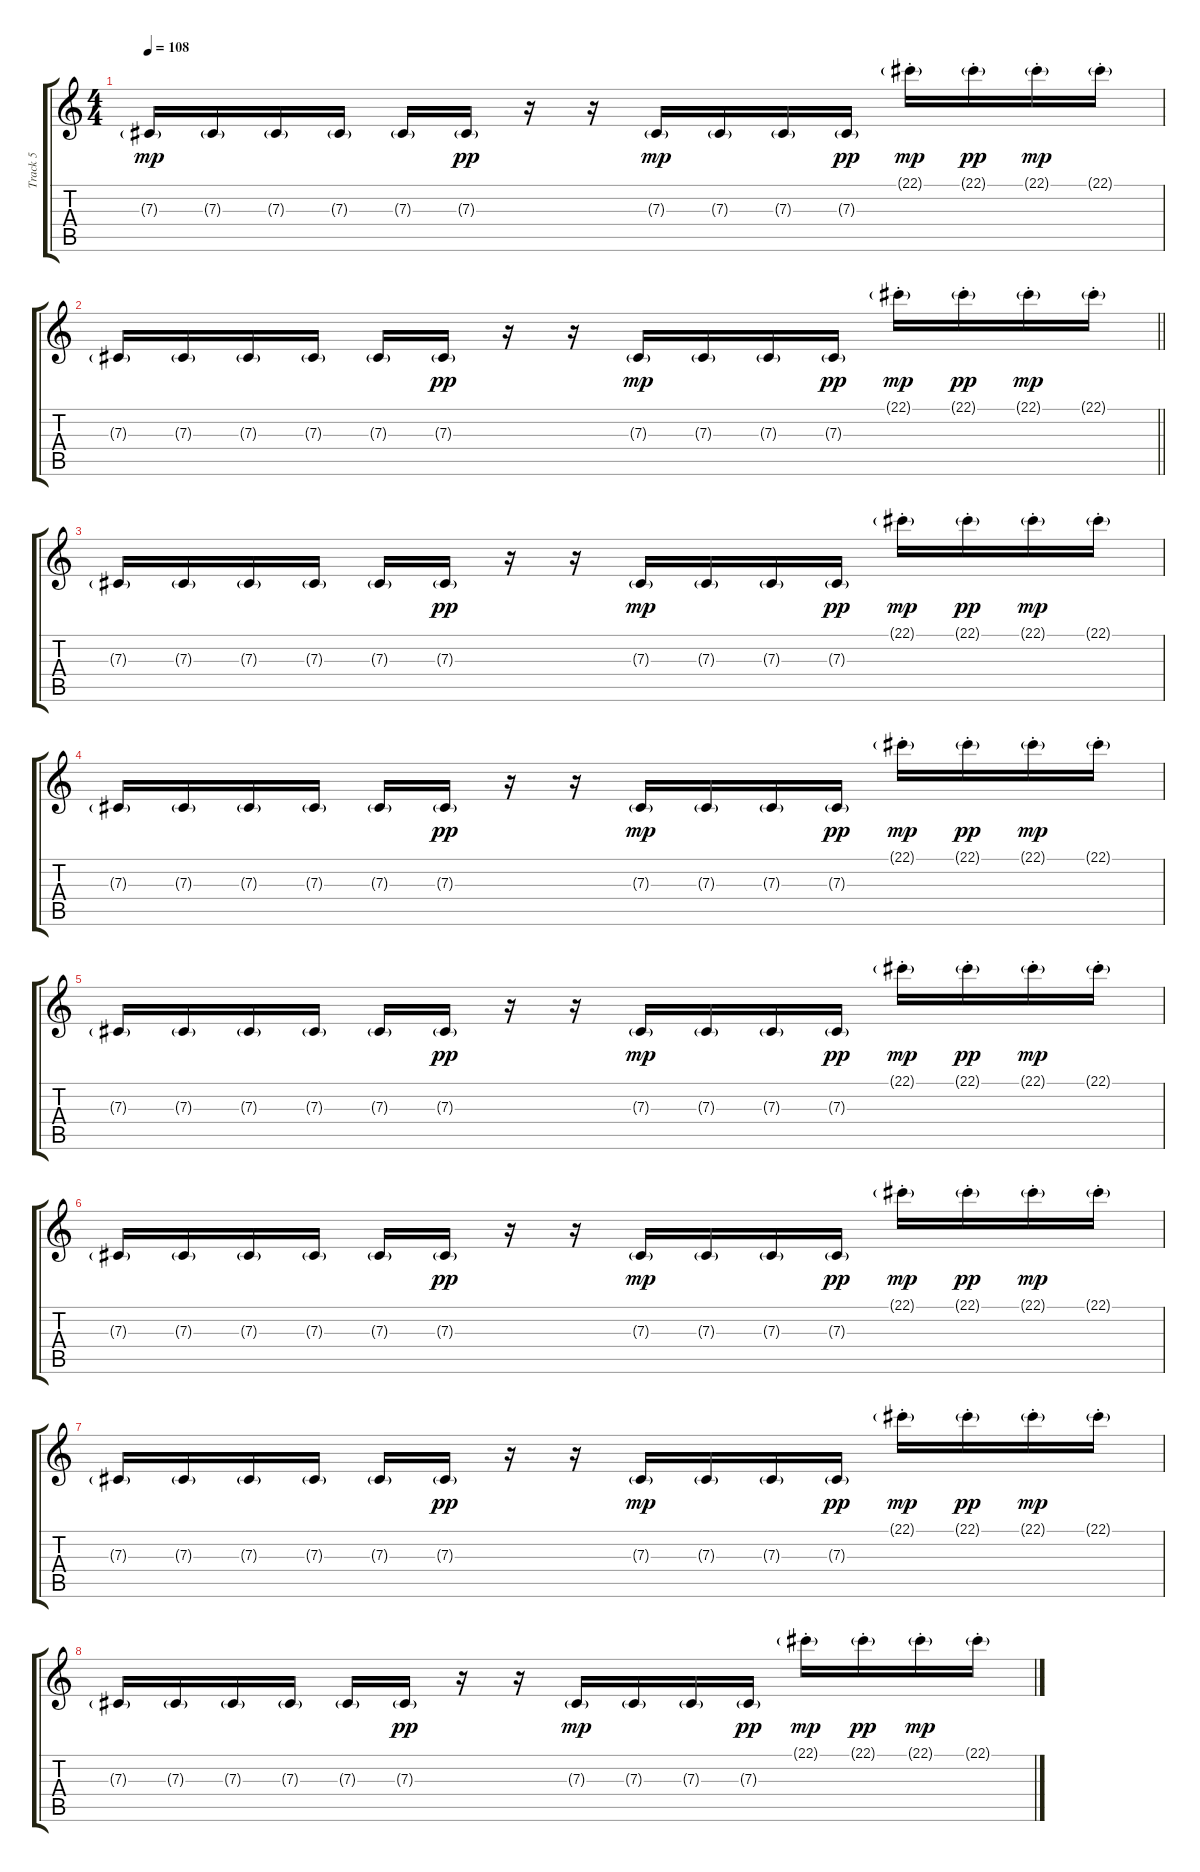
\track ("Track 5" "Track 5") {instrument steeldrums}
\staff {score tabs}
\tuning (Eb4 Bb3 Gb3 Db3 Ab2 Db2) {hide}
\ts (4 4)
\tempo 108
\clef g2
\ks c
7.3{g}.16{dy mp} 7.3{g}.16 7.3{g}.16 7.3{g}.16 7.3{g}.16 7.3{g}.16{dy pp} r.16 r.16 7.3{g}.16{dy mp} 7.3{g}.16 7.3{g}.16 7.3{g}.16{dy pp} 22.1{g st}.16{dy mp} 22.1{g st}.16{dy pp} 22.1{g st}.16{dy mp} 22.1{g st}.16 |
\barLineRight lightlight
7.3{g}.16 7.3{g}.16 7.3{g}.16 7.3{g}.16 7.3{g}.16 7.3{g}.16{dy pp} r.16 r.16 7.3{g}.16{dy mp} 7.3{g}.16 7.3{g}.16 7.3{g}.16{dy pp} 22.1{g st}.16{dy mp} 22.1{g st}.16{dy pp} 22.1{g st}.16{dy mp} 22.1{g st}.16 |
\section ("" "")
7.3{g}.16 7.3{g}.16 7.3{g}.16 7.3{g}.16 7.3{g}.16 7.3{g}.16{dy pp} r.16 r.16 7.3{g}.16{dy mp} 7.3{g}.16 7.3{g}.16 7.3{g}.16{dy pp} 22.1{g st}.16{dy mp} 22.1{g st}.16{dy pp} 22.1{g st}.16{dy mp} 22.1{g st}.16 |
7.3{g}.16 7.3{g}.16 7.3{g}.16 7.3{g}.16 7.3{g}.16 7.3{g}.16{dy pp} r.16 r.16 7.3{g}.16{dy mp} 7.3{g}.16 7.3{g}.16 7.3{g}.16{dy pp} 22.1{g st}.16{dy mp} 22.1{g st}.16{dy pp} 22.1{g st}.16{dy mp} 22.1{g st}.16 |
7.3{g}.16 7.3{g}.16 7.3{g}.16 7.3{g}.16 7.3{g}.16 7.3{g}.16{dy pp} r.16 r.16 7.3{g}.16{dy mp} 7.3{g}.16 7.3{g}.16 7.3{g}.16{dy pp} 22.1{g st}.16{dy mp} 22.1{g st}.16{dy pp} 22.1{g st}.16{dy mp} 22.1{g st}.16 |
7.3{g}.16 7.3{g}.16 7.3{g}.16 7.3{g}.16 7.3{g}.16 7.3{g}.16{dy pp} r.16 r.16 7.3{g}.16{dy mp} 7.3{g}.16 7.3{g}.16 7.3{g}.16{dy pp} 22.1{g st}.16{dy mp} 22.1{g st}.16{dy pp} 22.1{g st}.16{dy mp} 22.1{g st}.16 |
7.3{g}.16 7.3{g}.16 7.3{g}.16 7.3{g}.16 7.3{g}.16 7.3{g}.16{dy pp} r.16 r.16 7.3{g}.16{dy mp} 7.3{g}.16 7.3{g}.16 7.3{g}.16{dy pp} 22.1{g st}.16{dy mp} 22.1{g st}.16{dy pp} 22.1{g st}.16{dy mp} 22.1{g st}.16 |
7.3{g}.16 7.3{g}.16 7.3{g}.16 7.3{g}.16 7.3{g}.16 7.3{g}.16{dy pp} r.16 r.16 7.3{g}.16{dy mp} 7.3{g}.16 7.3{g}.16 7.3{g}.16{dy pp} 22.1{g st}.16{dy mp} 22.1{g st}.16{dy pp} 22.1{g st}.16{dy mp} 22.1{g st}.16
